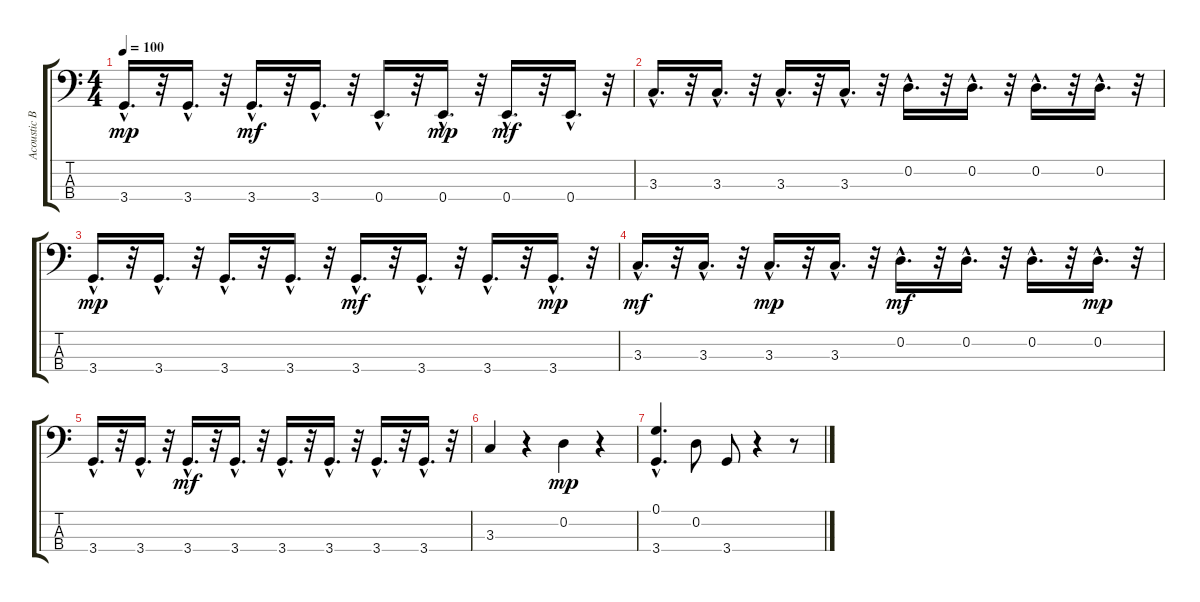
\track ("Acoustic Bass" "Acoustic B") {instrument acousticbass}
\staff {score tabs}
\tuning (G2 D2 A1 E1) {hide}
\ts (4 4)
\tempo 100
\clef f4
\ks c
3.4{hac}.16{d dy mp} r.32 3.4{hac}.16{d} r.32 3.4{hac}.16{d dy mf} r.32 3.4{hac}.16{d} r.32 0.4{hac}.16{d} r.32 0.4{hac}.16{d dy mp} r.32 0.4{hac}.16{d dy mf} r.32 0.4{hac}.16{d} r.32 |
3.3{hac}.16{d} r.32 3.3{hac}.16{d} r.32 3.3{hac}.16{d} r.32 3.3{hac}.16{d} r.32 0.2{hac}.16{d} r.32 0.2{hac}.16{d} r.32 0.2{hac}.16{d} r.32 0.2{hac}.16{d} r.32 |
3.4{hac}.16{d dy mp} r.32 3.4{hac}.16{d} r.32 3.4{hac}.16{d} r.32 3.4{hac}.16{d} r.32 3.4{hac}.16{d dy mf} r.32 3.4{hac}.16{d} r.32 3.4{hac}.16{d} r.32 3.4{hac}.16{d dy mp} r.32 |
3.3{hac}.16{d dy mf} r.32 3.3{hac}.16{d} r.32 3.3{hac}.16{d dy mp} r.32 3.3{hac}.16{d} r.32 0.2{hac}.16{d dy mf} r.32 0.2{hac}.16{d} r.32 0.2{hac}.16{d} r.32 0.2{hac}.16{d dy mp} r.32 |
3.4{hac}.16{d} r.32 3.4{hac}.16{d} r.32 3.4{hac}.16{d dy mf} r.32 3.4{hac}.16{d} r.32 3.4{hac}.16{d} r.32 3.4{hac}.16{d} r.32 3.4{hac}.16{d} r.32 3.4{hac}.16{d} r.32 |
3.3.4 r.4 0.2.4{dy mp} r.4 |
(0.1{hac} 3.4{hac}).4{d} 0.2.8 3.4.8 r.4 r.8
